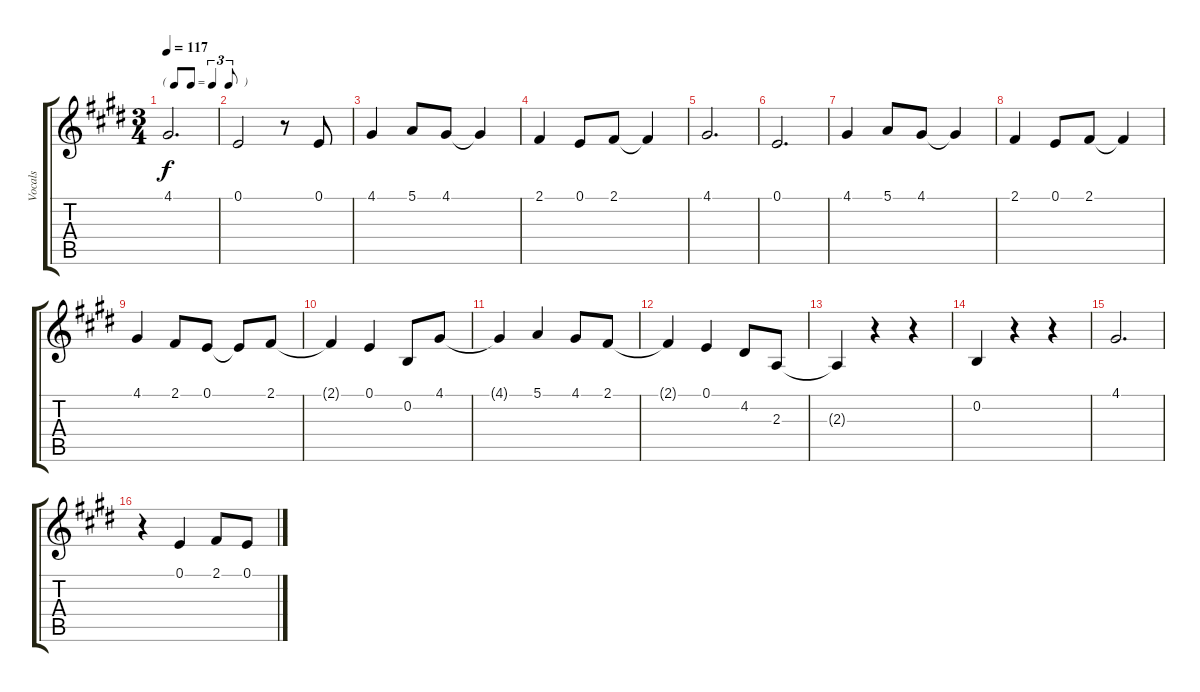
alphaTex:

\track ("Vocals" "Vocals") {instrument acousticgrandpiano}
\staff {score tabs}
\tuning (E4 B3 G3 D3 A2 E2) {hide}
\ts (3 4)
\tf triplet8th
\tempo 117
\clef g2
\ks e
4.1.2{d dy f} |
0.1.2 r.8 0.1.8 |
4.1.4 5.1.8 4.1.8 4.1{t}.4 |
2.1.4 0.1.8 2.1.8 2.1{t}.4 |
4.1.2{d} |
0.1.2{d} |
4.1.4 5.1.8 4.1.8 4.1{t}.4 |
2.1.4 0.1.8 2.1.8 2.1{t}.4 |
4.1.4 2.1.8 0.1.8 0.1{t}.8 2.1.8 |
2.1{t}.4 0.1.4 0.2.8 4.1.8 |
4.1{t}.4 5.1.4 4.1.8 2.1.8 |
2.1{t}.4 0.1.4 4.2.8 2.3.8 |
2.3{t}.4 r.4 r.4 |
0.2.4 r.4 r.4 |
4.1.2{d} |
r.4 0.1.4 2.1.8 0.1.8
